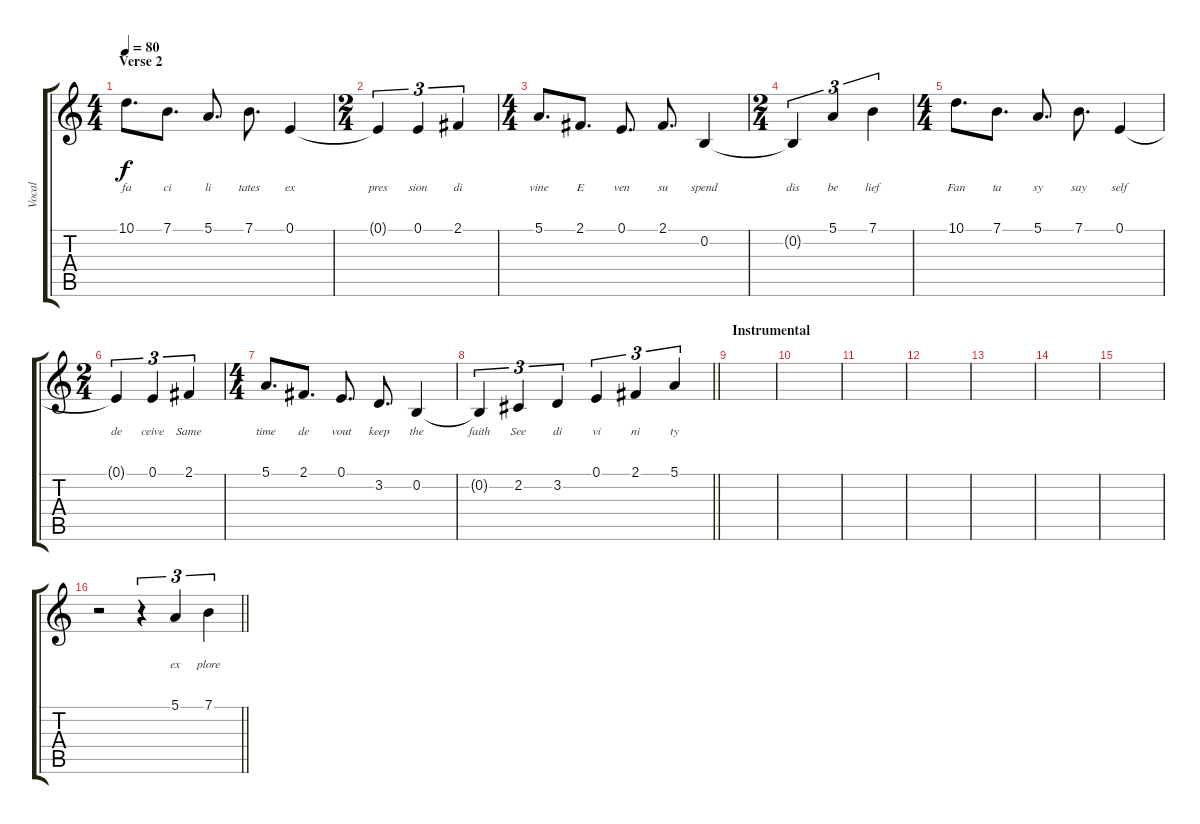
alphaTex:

\track ("Vocal" "Vocal") {instrument acousticgrandpiano}
\staff {score tabs}
\tuning (E4 B3 G3 D3 A2 E2) {hide}
\ts (4 4)
\section ("" "Verse 2")
\tempo 80
\clef g2
\ks c
10.1.8{d lyrics (0 "fa") lyrics (1 "") lyrics (2 "") lyrics (3 "") lyrics (4 "") dy f} 7.1.8{d lyrics (0 "ci") lyrics (1 "") lyrics (2 "") lyrics (3 "") lyrics (4 "")} 5.1.8{d lyrics (0 "li") lyrics (1 "") lyrics (2 "") lyrics (3 "") lyrics (4 "")} 7.1.8{d lyrics (0 "tates") lyrics (1 "") lyrics (2 "") lyrics (3 "") lyrics (4 "")} 0.1.4{lyrics (0 "ex") lyrics (1 "") lyrics (2 "") lyrics (3 "") lyrics (4 "")} |
\ts (2 4)
0.1{t}.4{tu (3 2) lyrics (0 "pres") lyrics (1 "") lyrics (2 "") lyrics (3 "") lyrics (4 "")} 0.1.4{tu (3 2) lyrics (0 "sion") lyrics (1 "") lyrics (2 "") lyrics (3 "") lyrics (4 "")} 2.1.4{tu (3 2) lyrics (0 "di") lyrics (1 "") lyrics (2 "") lyrics (3 "") lyrics (4 "")} |
\ts (4 4)
5.1.8{d lyrics (0 "vine") lyrics (1 "") lyrics (2 "") lyrics (3 "") lyrics (4 "")} 2.1.8{d lyrics (0 "E") lyrics (1 "") lyrics (2 "") lyrics (3 "") lyrics (4 "")} 0.1.8{d lyrics (0 "ven") lyrics (1 "") lyrics (2 "") lyrics (3 "") lyrics (4 "")} 2.1.8{d lyrics (0 "su") lyrics (1 "") lyrics (2 "") lyrics (3 "") lyrics (4 "")} 0.2.4{lyrics (0 "spend") lyrics (1 "") lyrics (2 "") lyrics (3 "") lyrics (4 "")} |
\ts (2 4)
0.2{t}.4{tu (3 2) lyrics (0 "dis") lyrics (1 "") lyrics (2 "") lyrics (3 "") lyrics (4 "")} 5.1.4{tu (3 2) lyrics (0 "be") lyrics (1 "") lyrics (2 "") lyrics (3 "") lyrics (4 "")} 7.1.4{tu (3 2) lyrics (0 "lief") lyrics (1 "") lyrics (2 "") lyrics (3 "") lyrics (4 "")} |
\ts (4 4)
10.1.8{d lyrics (0 "Fan") lyrics (1 "") lyrics (2 "") lyrics (3 "") lyrics (4 "")} 7.1.8{d lyrics (0 "ta") lyrics (1 "") lyrics (2 "") lyrics (3 "") lyrics (4 "")} 5.1.8{d lyrics (0 "sy") lyrics (1 "") lyrics (2 "") lyrics (3 "") lyrics (4 "")} 7.1.8{d lyrics (0 "say") lyrics (1 "") lyrics (2 "") lyrics (3 "") lyrics (4 "")} 0.1.4{lyrics (0 "self") lyrics (1 "") lyrics (2 "") lyrics (3 "") lyrics (4 "")} |
\ts (2 4)
0.1{t}.4{tu (3 2) lyrics (0 "de") lyrics (1 "") lyrics (2 "") lyrics (3 "") lyrics (4 "")} 0.1.4{tu (3 2) lyrics (0 "ceive") lyrics (1 "") lyrics (2 "") lyrics (3 "") lyrics (4 "")} 2.1.4{tu (3 2) lyrics (0 "Same") lyrics (1 "") lyrics (2 "") lyrics (3 "") lyrics (4 "")} |
\ts (4 4)
5.1.8{d lyrics (0 "time") lyrics (1 "") lyrics (2 "") lyrics (3 "") lyrics (4 "")} 2.1.8{d lyrics (0 "de") lyrics (1 "") lyrics (2 "") lyrics (3 "") lyrics (4 "")} 0.1.8{d lyrics (0 "vout") lyrics (1 "") lyrics (2 "") lyrics (3 "") lyrics (4 "")} 3.2.8{d lyrics (0 "keep") lyrics (1 "") lyrics (2 "") lyrics (3 "") lyrics (4 "")} 0.2.4{lyrics (0 "the") lyrics (1 "") lyrics (2 "") lyrics (3 "") lyrics (4 "")} |
\barLineRight lightlight
0.2{t}.4{tu (3 2) lyrics (0 "faith") lyrics (1 "") lyrics (2 "") lyrics (3 "") lyrics (4 "")} 2.2.4{tu (3 2) lyrics (0 "See") lyrics (1 "") lyrics (2 "") lyrics (3 "") lyrics (4 "")} 3.2.4{tu (3 2) lyrics (0 "di") lyrics (1 "") lyrics (2 "") lyrics (3 "") lyrics (4 "")} 0.1.4{tu (3 2) lyrics (0 "vi") lyrics (1 "") lyrics (2 "") lyrics (3 "") lyrics (4 "")} 2.1.4{tu (3 2) lyrics (0 "ni") lyrics (1 "") lyrics (2 "") lyrics (3 "") lyrics (4 "")} 5.1.4{tu (3 2) lyrics (0 "ty") lyrics (1 "") lyrics (2 "") lyrics (3 "") lyrics (4 "")} |
\section ("" "Instrumental")
|
|
|
|
|
|
|
\barLineRight lightlight
r.2 r.4{tu (3 2)} 5.1.4{tu (3 2) lyrics (0 "ex") lyrics (1 "") lyrics (2 "") lyrics (3 "") lyrics (4 "")} 7.1.4{tu (3 2) lyrics (0 "plore") lyrics (1 "") lyrics (2 "") lyrics (3 "") lyrics (4 "")}
